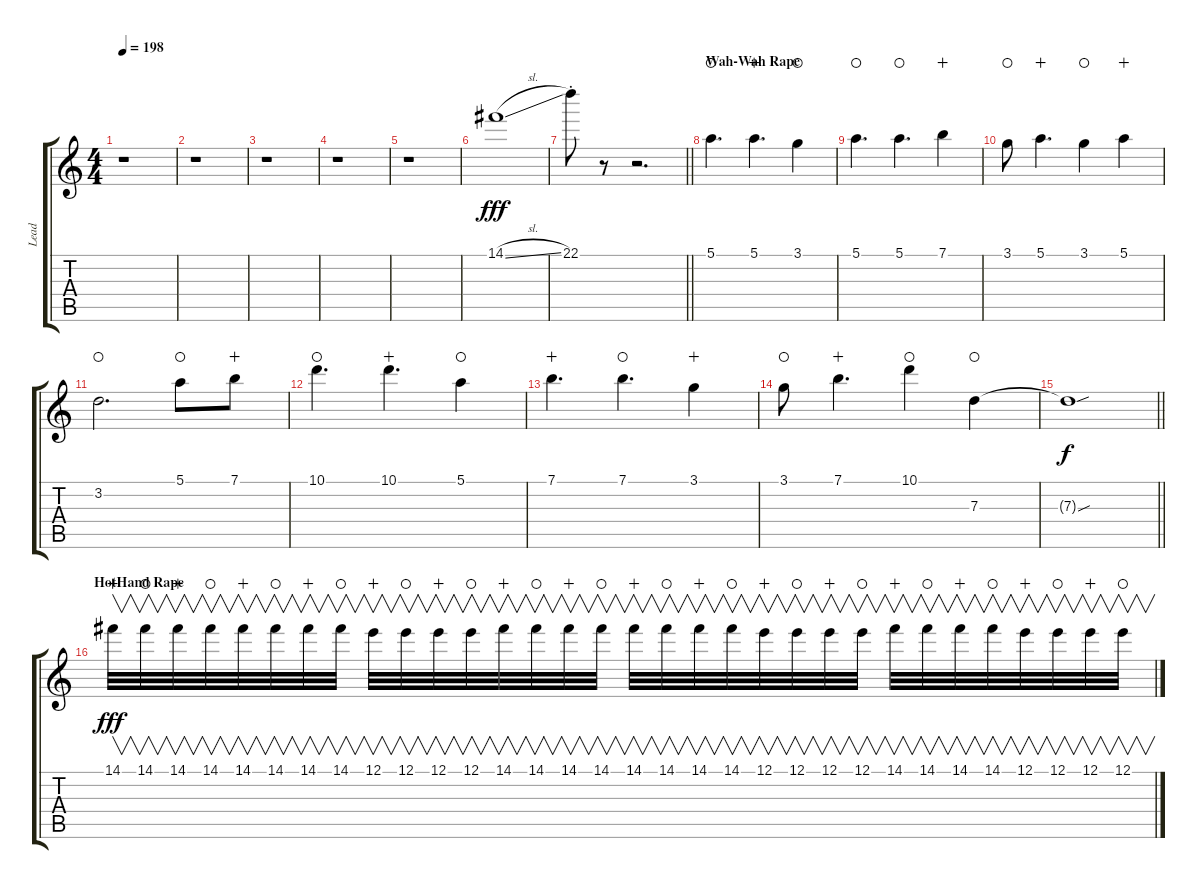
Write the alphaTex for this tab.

\track ("Lead" "Lead") {instrument distortionguitar}
\staff {score tabs}
\tuning (E4 B3 G3 D3 A2 E2) {hide}
\ts (4 4)
\tempo 198
\clef g2
\ks c
r.1{dy f} |
r.1 |
r.1 |
r.1 |
r.1 |
14.1{sl}.1{dy fff} |
\barLineRight lightlight
22.1{st}.8 r.8 r.2{d} |
\section ("" "Wah-Wah Rape")
5.1.4{d waho} 5.1.4{d wahc} 3.1.4{waho} |
5.1.4{d waho} 5.1.4{d waho} 7.1.4{wahc} |
3.1.8{waho} 5.1.4{d wahc} 3.1.4{waho} 5.1.4{wahc} |
3.2.2{d waho} 5.1.8{waho} 7.1.8{wahc} |
10.1.4{d waho} 10.1.4{d wahc} 5.1.4{waho} |
7.1.4{d wahc} 7.1.4{d waho} 3.1.4{wahc} |
3.1.8{waho} 7.1.4{d wahc} 10.1.4{waho} 7.3.4{waho} |
\barLineRight lightlight
7.3{sou t}.1{dy f} |
\section ("" "HotHand Rape")
14.1.32{v dy fff wahc} 14.1.32{v waho} 14.1.32{v wahc} 14.1.32{v waho} 14.1.32{v wahc} 14.1.32{v waho} 14.1.32{v wahc} 14.1.32{v waho} 12.1.32{v wahc} 12.1.32{v waho} 12.1.32{v wahc} 12.1.32{v waho} 14.1.32{v wahc} 14.1.32{v waho} 14.1.32{v wahc} 14.1.32{v waho} 14.1.32{v wahc} 14.1.32{v waho} 14.1.32{v wahc} 14.1.32{v waho} 12.1.32{v wahc} 12.1.32{v waho} 12.1.32{v wahc} 12.1.32{v waho} 14.1.32{v wahc} 14.1.32{v waho} 14.1.32{v wahc} 14.1.32{v waho} 12.1.32{v wahc} 12.1.32{v waho} 12.1.32{v wahc} 12.1.32{v waho}
